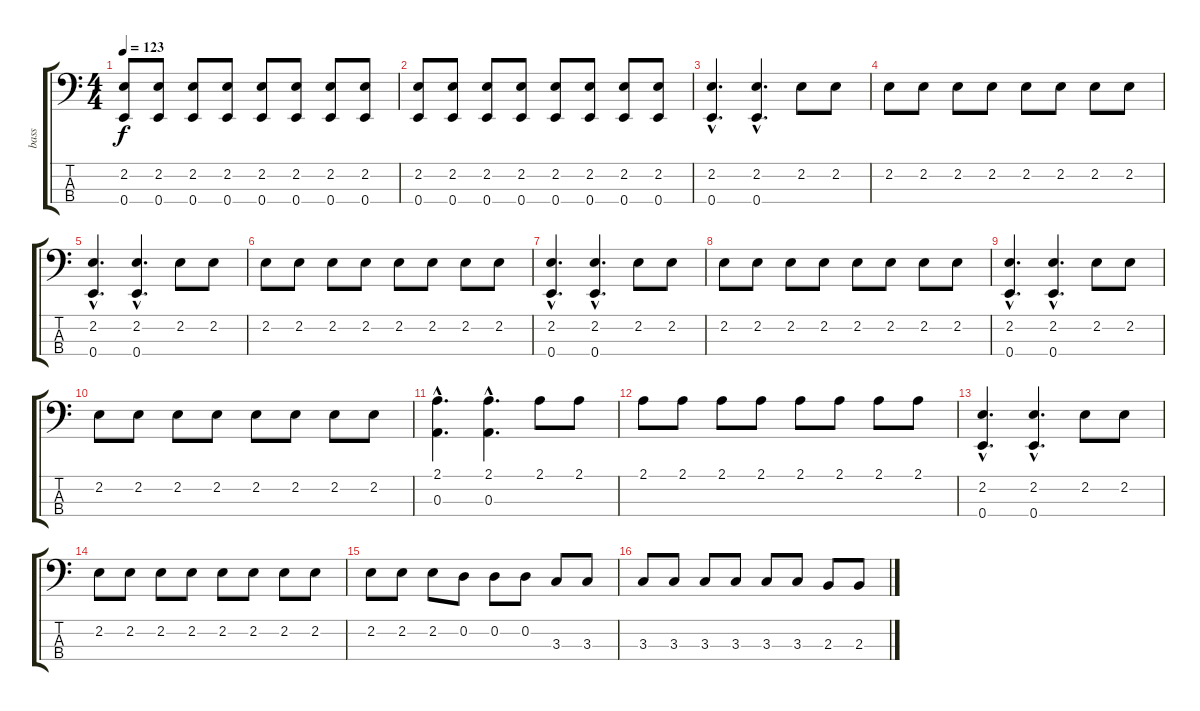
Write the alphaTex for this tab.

\track ("bass" "bass") {instrument fretlessbass}
\staff {score tabs}
\tuning (G2 D2 A1 E1) {hide}
\ts (4 4)
\tempo 123
\clef f4
\ks c
(2.2{t} 0.4{t}).8{dy f} (2.2 0.4).8 (2.2 0.4).8 (2.2 0.4).8 (2.2 0.4).8 (2.2 0.4).8 (2.2 0.4).8 (2.2 0.4).8 |
(2.2 0.4).8 (2.2 0.4).8 (2.2 0.4).8 (2.2 0.4).8 (2.2 0.4).8 (2.2 0.4).8 (2.2 0.4).8 (2.2 0.4).8 |
(2.2{hac} 0.4{hac}).4{d} (2.2{hac} 0.4{hac}).4{d} 2.2.8 2.2.8 |
2.2.8 2.2.8 2.2.8 2.2.8 2.2.8 2.2.8 2.2.8 2.2.8 |
(2.2{hac} 0.4{hac}).4{d} (2.2{hac} 0.4{hac}).4{d} 2.2.8 2.2.8 |
2.2.8 2.2.8 2.2.8 2.2.8 2.2.8 2.2.8 2.2.8 2.2.8 |
(2.2{hac} 0.4{hac}).4{d} (2.2{hac} 0.4{hac}).4{d} 2.2.8 2.2.8 |
2.2.8 2.2.8 2.2.8 2.2.8 2.2.8 2.2.8 2.2.8 2.2.8 |
(2.2{hac} 0.4{hac}).4{d} (2.2{hac} 0.4{hac}).4{d} 2.2.8 2.2.8 |
2.2.8 2.2.8 2.2.8 2.2.8 2.2.8 2.2.8 2.2.8 2.2.8 |
(2.1{hac} 0.3{hac}).4{d} (2.1{hac} 0.3{hac}).4{d} 2.1.8 2.1.8 |
2.1.8 2.1.8 2.1.8 2.1.8 2.1.8 2.1.8 2.1.8 2.1.8 |
(2.2{hac} 0.4{hac}).4{d} (2.2{hac} 0.4{hac}).4{d} 2.2.8 2.2.8 |
2.2.8 2.2.8 2.2.8 2.2.8 2.2.8 2.2.8 2.2.8 2.2.8 |
2.2.8 2.2.8 2.2.8 0.2.8 0.2.8 0.2.8 3.3.8 3.3.8 |
3.3.8 3.3.8 3.3.8 3.3.8 3.3.8 3.3.8 2.3.8 2.3.8
